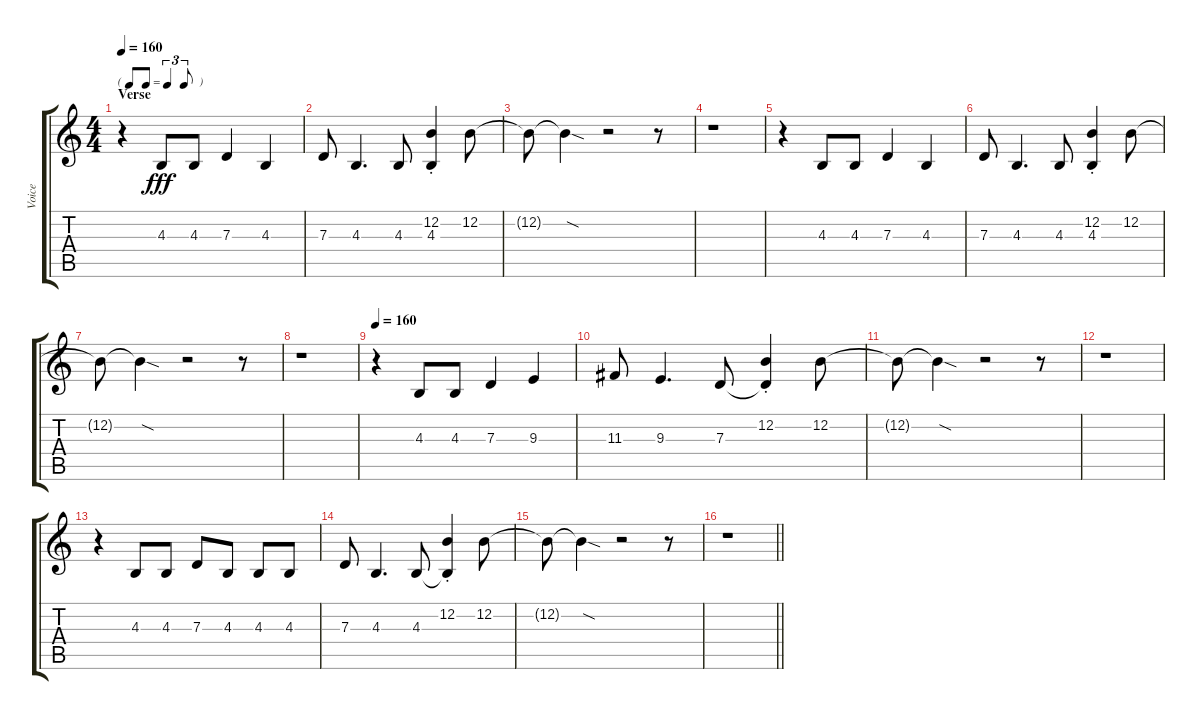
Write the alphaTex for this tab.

\track ("Voice" "Voice") {instrument lead6voice}
\staff {score tabs}
\tuning (E4 B3 G3 D3 A2 E2) {hide}
\ts (4 4)
\tf triplet8th
\section ("" "Verse")
\tempo 160
\clef g2
\ks c
r.4{dy fff} 4.3.8 4.3.8 7.3.4 4.3.4 |
7.3.8 4.3.4{d} 4.3.8 (12.2{st} 4.3).4 12.2.8 |
12.2{t}.8 12.2{sod t}.4 r.2 r.8 |
r.1 |
r.4 4.3.8 4.3.8 7.3.4 4.3.4 |
7.3.8 4.3.4{d} 4.3.8 (12.2{st} 4.3).4 12.2.8 |
12.2{t}.8 12.2{sod t}.4 r.2 r.8 |
r.1 |
\tempo 160
r.4 4.3.8 4.3.8 7.3.4 9.3.4 |
11.3.8 9.3.4{d} 7.3.8 (12.2{st} 7.3{t}).4 12.2.8 |
12.2{t}.8 12.2{sod t}.4 r.2 r.8 |
r.1 |
r.4 4.3.8 4.3.8 7.3.8 4.3.8 4.3.8 4.3.8 |
7.3.8 4.3.4{d} 4.3.8 (12.2{st} 4.3{t}).4 12.2.8 |
12.2{t}.8 12.2{sod t}.4 r.2 r.8 |
\barLineRight lightlight
r.1
